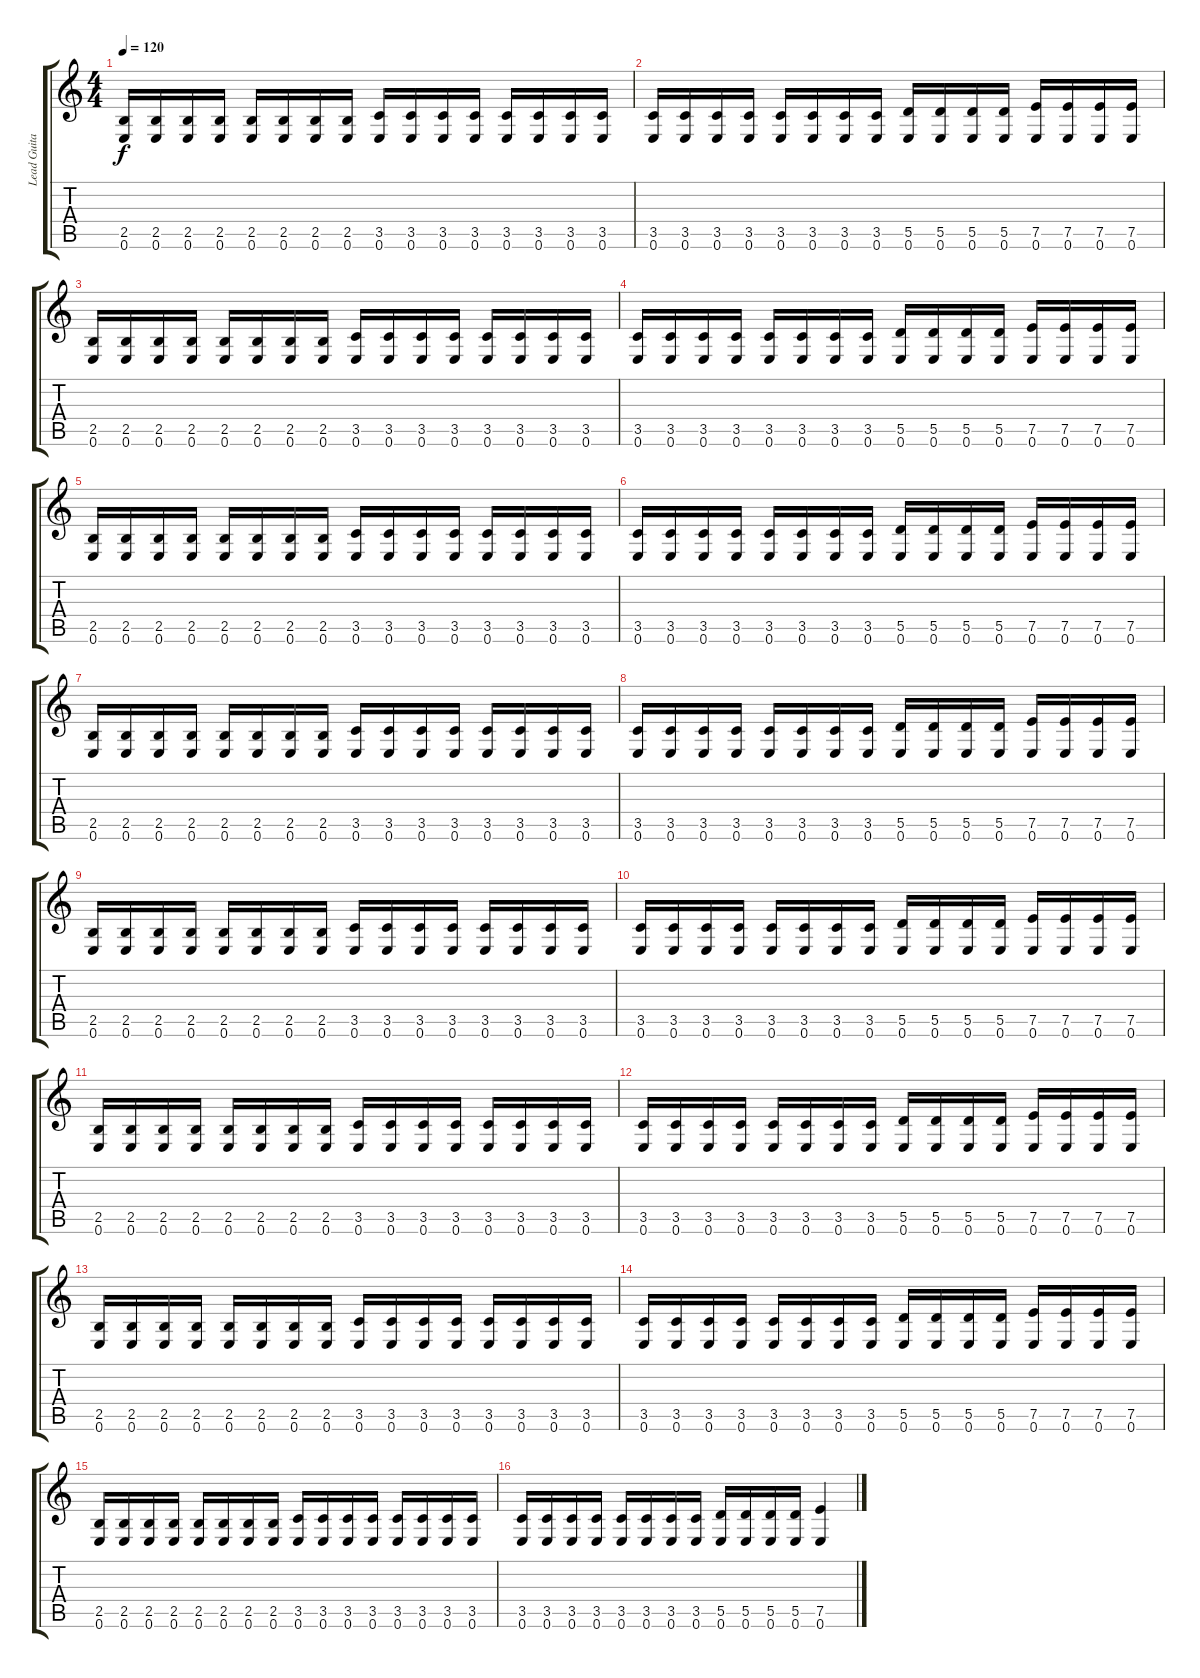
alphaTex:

\track ("Lead Guitar" "Lead Guita") {instrument distortionguitar}
\staff {score tabs}
\tuning (E4 B3 G3 D3 A2 E2) {hide}
\ts (4 4)
\tempo 120
\clef g2
\ks c
(2.5 0.6).16{dy f} (2.5 0.6).16 (2.5 0.6).16 (2.5 0.6).16 (2.5 0.6).16 (2.5 0.6).16 (2.5 0.6).16 (2.5 0.6).16 (3.5 0.6).16 (3.5 0.6).16 (3.5 0.6).16 (3.5 0.6).16 (3.5 0.6).16 (3.5 0.6).16 (3.5 0.6).16 (3.5 0.6).16 |
(3.5 0.6).16 (3.5 0.6).16 (3.5 0.6).16 (3.5 0.6).16 (3.5 0.6).16 (3.5 0.6).16 (3.5 0.6).16 (3.5 0.6).16 (5.5 0.6).16 (5.5 0.6).16 (5.5 0.6).16 (5.5 0.6).16 (7.5 0.6).16 (7.5 0.6).16 (7.5 0.6).16 (7.5 0.6).16 |
(2.5 0.6).16 (2.5 0.6).16 (2.5 0.6).16 (2.5 0.6).16 (2.5 0.6).16 (2.5 0.6).16 (2.5 0.6).16 (2.5 0.6).16 (3.5 0.6).16 (3.5 0.6).16 (3.5 0.6).16 (3.5 0.6).16 (3.5 0.6).16 (3.5 0.6).16 (3.5 0.6).16 (3.5 0.6).16 |
(3.5 0.6).16 (3.5 0.6).16 (3.5 0.6).16 (3.5 0.6).16 (3.5 0.6).16 (3.5 0.6).16 (3.5 0.6).16 (3.5 0.6).16 (5.5 0.6).16 (5.5 0.6).16 (5.5 0.6).16 (5.5 0.6).16 (7.5 0.6).16 (7.5 0.6).16 (7.5 0.6).16 (7.5 0.6).16 |
(2.5 0.6).16 (2.5 0.6).16 (2.5 0.6).16 (2.5 0.6).16 (2.5 0.6).16 (2.5 0.6).16 (2.5 0.6).16 (2.5 0.6).16 (3.5 0.6).16 (3.5 0.6).16 (3.5 0.6).16 (3.5 0.6).16 (3.5 0.6).16 (3.5 0.6).16 (3.5 0.6).16 (3.5 0.6).16 |
(3.5 0.6).16 (3.5 0.6).16 (3.5 0.6).16 (3.5 0.6).16 (3.5 0.6).16 (3.5 0.6).16 (3.5 0.6).16 (3.5 0.6).16 (5.5 0.6).16 (5.5 0.6).16 (5.5 0.6).16 (5.5 0.6).16 (7.5 0.6).16 (7.5 0.6).16 (7.5 0.6).16 (7.5 0.6).16 |
(2.5 0.6).16 (2.5 0.6).16 (2.5 0.6).16 (2.5 0.6).16 (2.5 0.6).16 (2.5 0.6).16 (2.5 0.6).16 (2.5 0.6).16 (3.5 0.6).16 (3.5 0.6).16 (3.5 0.6).16 (3.5 0.6).16 (3.5 0.6).16 (3.5 0.6).16 (3.5 0.6).16 (3.5 0.6).16 |
(3.5 0.6).16 (3.5 0.6).16 (3.5 0.6).16 (3.5 0.6).16 (3.5 0.6).16 (3.5 0.6).16 (3.5 0.6).16 (3.5 0.6).16 (5.5 0.6).16 (5.5 0.6).16 (5.5 0.6).16 (5.5 0.6).16 (7.5 0.6).16 (7.5 0.6).16 (7.5 0.6).16 (7.5 0.6).16 |
(2.5 0.6).16 (2.5 0.6).16 (2.5 0.6).16 (2.5 0.6).16 (2.5 0.6).16 (2.5 0.6).16 (2.5 0.6).16 (2.5 0.6).16 (3.5 0.6).16 (3.5 0.6).16 (3.5 0.6).16 (3.5 0.6).16 (3.5 0.6).16 (3.5 0.6).16 (3.5 0.6).16 (3.5 0.6).16 |
(3.5 0.6).16 (3.5 0.6).16 (3.5 0.6).16 (3.5 0.6).16 (3.5 0.6).16 (3.5 0.6).16 (3.5 0.6).16 (3.5 0.6).16 (5.5 0.6).16 (5.5 0.6).16 (5.5 0.6).16 (5.5 0.6).16 (7.5 0.6).16 (7.5 0.6).16 (7.5 0.6).16 (7.5 0.6).16 |
(2.5 0.6).16 (2.5 0.6).16 (2.5 0.6).16 (2.5 0.6).16 (2.5 0.6).16 (2.5 0.6).16 (2.5 0.6).16 (2.5 0.6).16 (3.5 0.6).16 (3.5 0.6).16 (3.5 0.6).16 (3.5 0.6).16 (3.5 0.6).16 (3.5 0.6).16 (3.5 0.6).16 (3.5 0.6).16 |
(3.5 0.6).16 (3.5 0.6).16 (3.5 0.6).16 (3.5 0.6).16 (3.5 0.6).16 (3.5 0.6).16 (3.5 0.6).16 (3.5 0.6).16 (5.5 0.6).16 (5.5 0.6).16 (5.5 0.6).16 (5.5 0.6).16 (7.5 0.6).16 (7.5 0.6).16 (7.5 0.6).16 (7.5 0.6).16 |
(2.5 0.6).16 (2.5 0.6).16 (2.5 0.6).16 (2.5 0.6).16 (2.5 0.6).16 (2.5 0.6).16 (2.5 0.6).16 (2.5 0.6).16 (3.5 0.6).16 (3.5 0.6).16 (3.5 0.6).16 (3.5 0.6).16 (3.5 0.6).16 (3.5 0.6).16 (3.5 0.6).16 (3.5 0.6).16 |
(3.5 0.6).16 (3.5 0.6).16 (3.5 0.6).16 (3.5 0.6).16 (3.5 0.6).16 (3.5 0.6).16 (3.5 0.6).16 (3.5 0.6).16 (5.5 0.6).16 (5.5 0.6).16 (5.5 0.6).16 (5.5 0.6).16 (7.5 0.6).16 (7.5 0.6).16 (7.5 0.6).16 (7.5 0.6).16 |
(2.5 0.6).16 (2.5 0.6).16 (2.5 0.6).16 (2.5 0.6).16 (2.5 0.6).16 (2.5 0.6).16 (2.5 0.6).16 (2.5 0.6).16 (3.5 0.6).16 (3.5 0.6).16 (3.5 0.6).16 (3.5 0.6).16 (3.5 0.6).16 (3.5 0.6).16 (3.5 0.6).16 (3.5 0.6).16 |
(3.5 0.6).16 (3.5 0.6).16 (3.5 0.6).16 (3.5 0.6).16 (3.5 0.6).16 (3.5 0.6).16 (3.5 0.6).16 (3.5 0.6).16 (5.5 0.6).16 (5.5 0.6).16 (5.5 0.6).16 (5.5 0.6).16 (7.5 0.6).4
